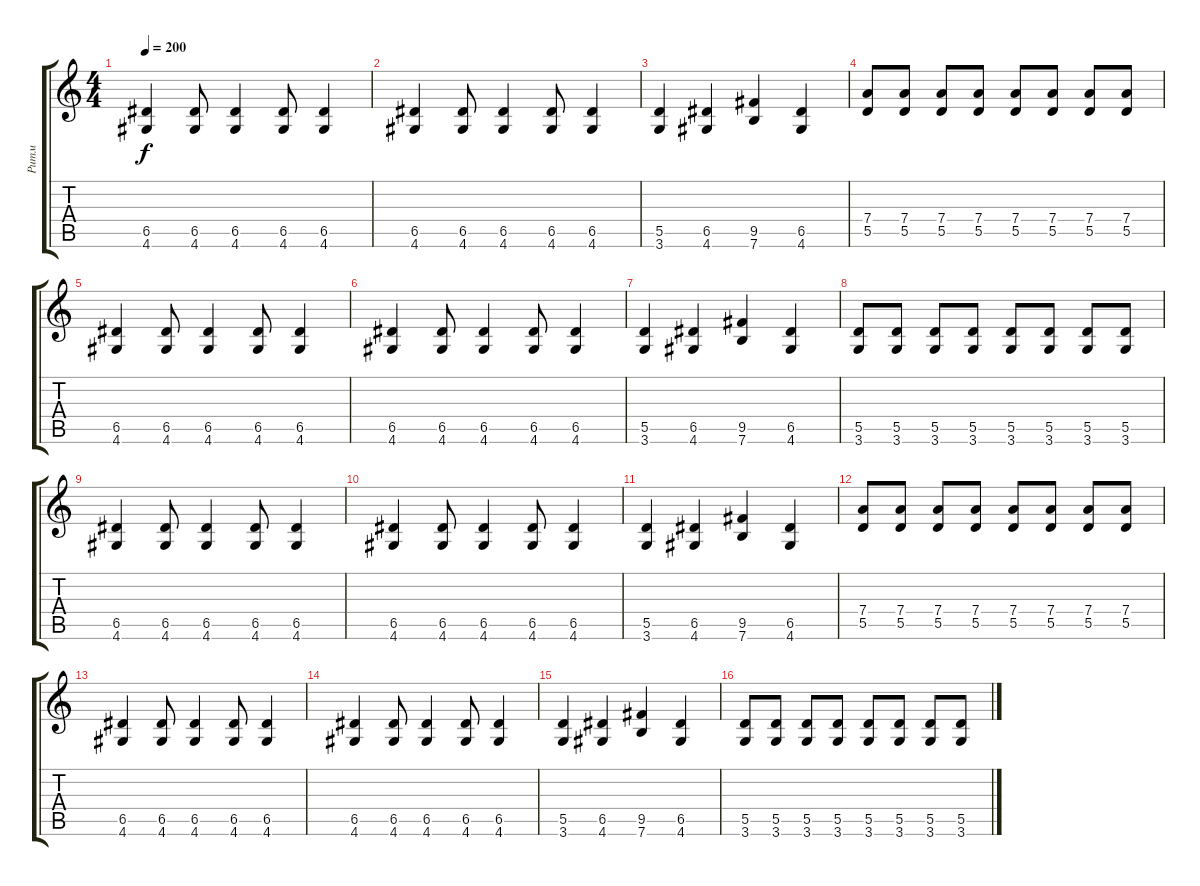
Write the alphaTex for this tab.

\track ("Ритм" "Ритм") {instrument acousticguitarsteel}
\staff {score tabs}
\tuning (E4 B3 G3 D3 A2 E2) {hide}
\ts (4 4)
\tempo 200
\clef g2
\ks c
(6.5 4.6).4{dy f} (6.5 4.6).8 (6.5 4.6).4 (6.5 4.6).8 (6.5 4.6).4 |
(6.5 4.6).4 (6.5 4.6).8 (6.5 4.6).4 (6.5 4.6).8 (6.5 4.6).4 |
(5.5 3.6).4 (6.5 4.6).4 (9.5 7.6).4 (6.5 4.6).4 |
(7.4 5.5).8 (7.4 5.5).8 (7.4 5.5).8 (7.4 5.5).8 (7.4 5.5).8 (7.4 5.5).8 (7.4 5.5).8 (7.4 5.5).8 |
(6.5 4.6).4 (6.5 4.6).8 (6.5 4.6).4 (6.5 4.6).8 (6.5 4.6).4 |
(6.5 4.6).4 (6.5 4.6).8 (6.5 4.6).4 (6.5 4.6).8 (6.5 4.6).4 |
(5.5 3.6).4 (6.5 4.6).4 (9.5 7.6).4 (6.5 4.6).4 |
(5.5 3.6).8 (5.5 3.6).8 (5.5 3.6).8 (5.5 3.6).8 (5.5 3.6).8 (5.5 3.6).8 (5.5 3.6).8 (5.5 3.6).8 |
(6.5 4.6).4 (6.5 4.6).8 (6.5 4.6).4 (6.5 4.6).8 (6.5 4.6).4 |
(6.5 4.6).4 (6.5 4.6).8 (6.5 4.6).4 (6.5 4.6).8 (6.5 4.6).4 |
(5.5 3.6).4 (6.5 4.6).4 (9.5 7.6).4 (6.5 4.6).4 |
(7.4 5.5).8 (7.4 5.5).8 (7.4 5.5).8 (7.4 5.5).8 (7.4 5.5).8 (7.4 5.5).8 (7.4 5.5).8 (7.4 5.5).8 |
(6.5 4.6).4 (6.5 4.6).8 (6.5 4.6).4 (6.5 4.6).8 (6.5 4.6).4 |
(6.5 4.6).4 (6.5 4.6).8 (6.5 4.6).4 (6.5 4.6).8 (6.5 4.6).4 |
(5.5 3.6).4 (6.5 4.6).4 (9.5 7.6).4 (6.5 4.6).4 |
(5.5 3.6).8 (5.5 3.6).8 (5.5 3.6).8 (5.5 3.6).8 (5.5 3.6).8 (5.5 3.6).8 (5.5 3.6).8 (5.5 3.6).8
